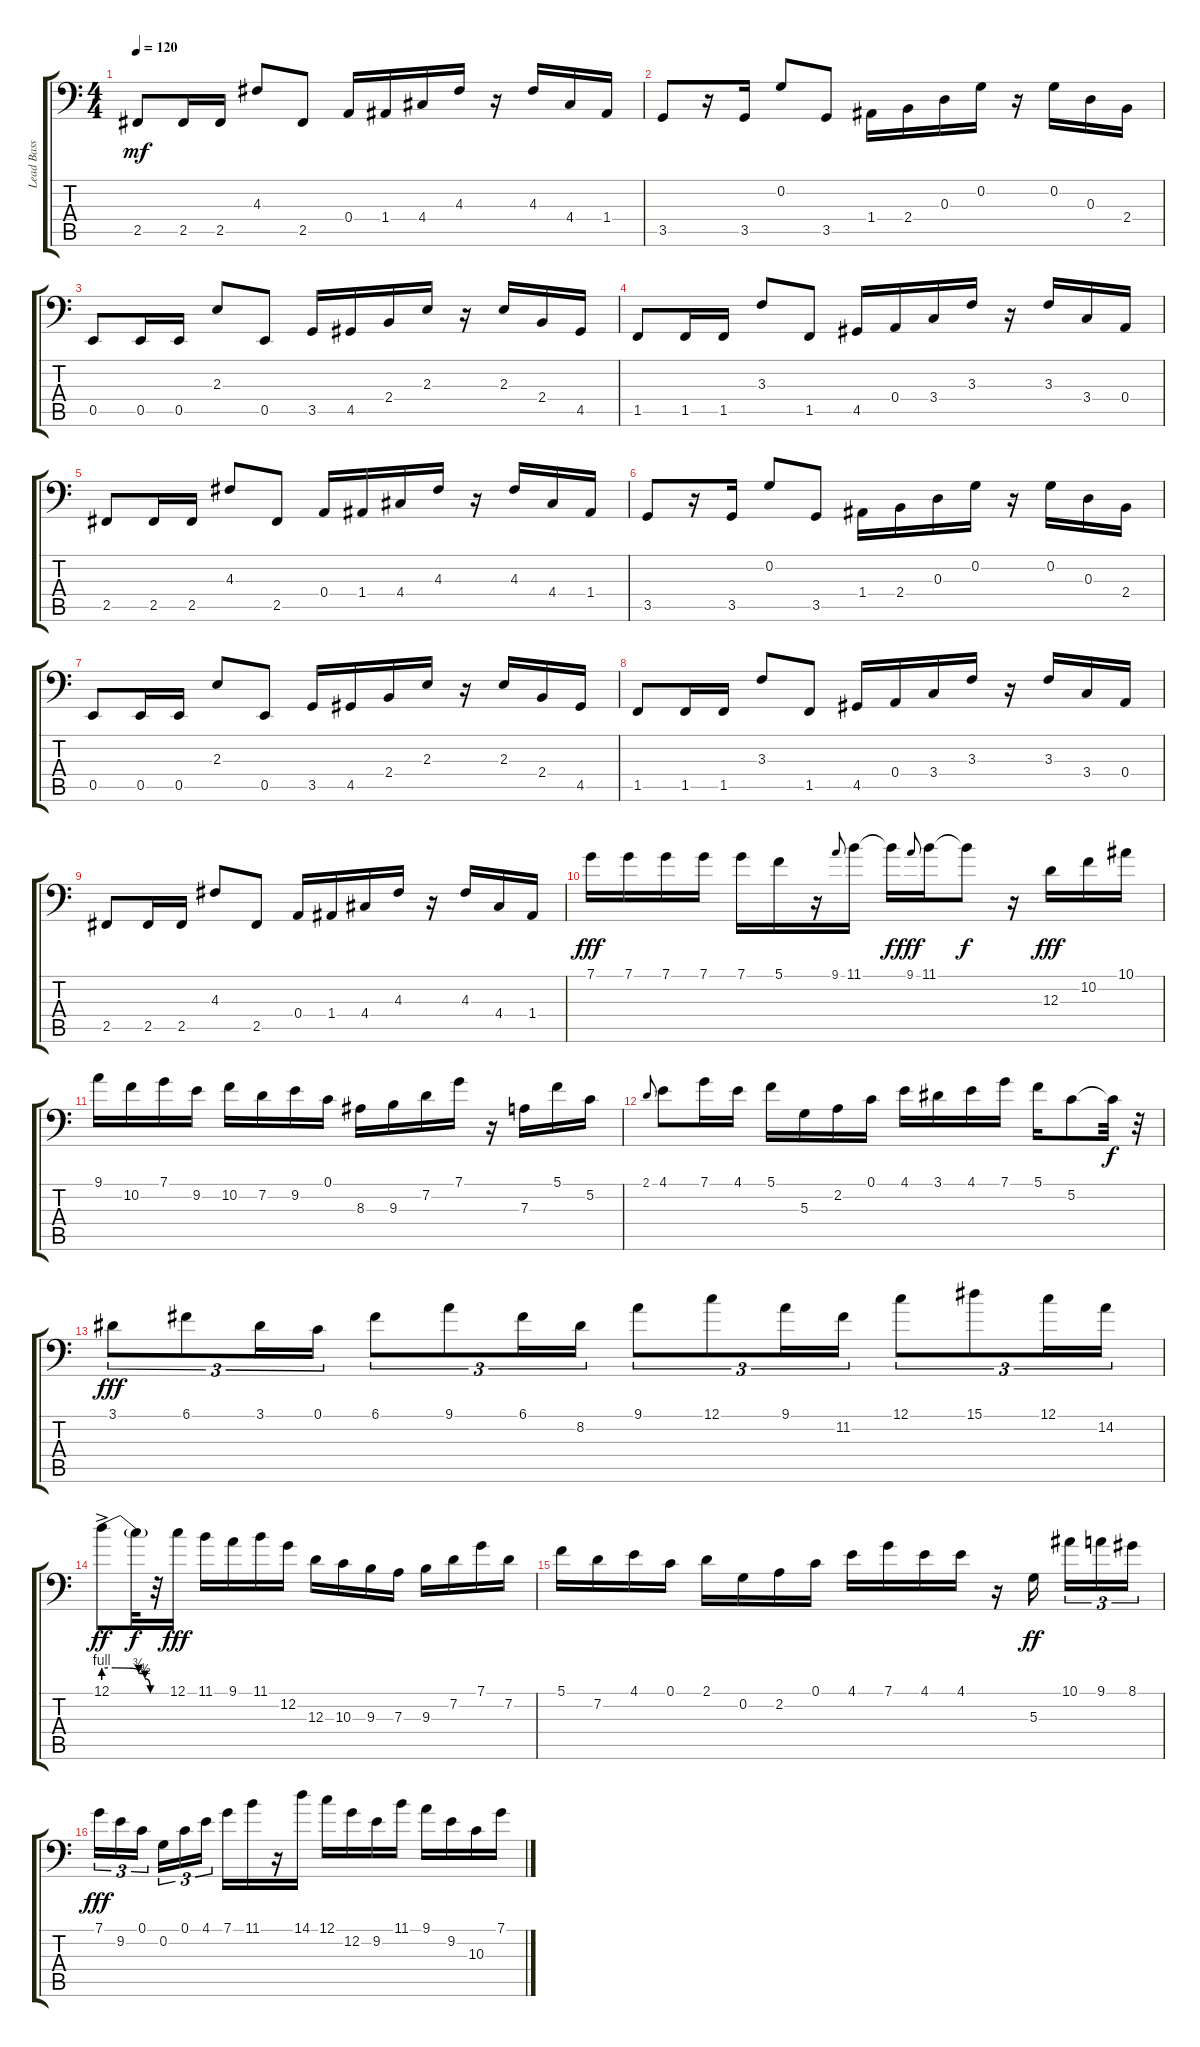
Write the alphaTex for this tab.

\track ("Lead Bass Guitar" "Lead Bass ") {instrument electricbassfinger}
\staff {score tabs}
\tuning (C3 G2 D2 A1 E1 B0) {hide}
\ts (4 4)
\tempo 120
\clef f4
\ks c
2.5.8{dy mf} 2.5.16 2.5.16 4.3.8 2.5.8 0.4.16 1.4.16 4.4.16 4.3.16 r.16 4.3.16 4.4.16 1.4.16 |
3.5.8 r.16 3.5.16 0.2.8 3.5.8 1.4.16 2.4.16 0.3.16 0.2.16 r.16 0.2.16 0.3.16 2.4.16 |
0.5.8 0.5.16 0.5.16 2.3.8 0.5.8 3.5.16 4.5.16 2.4.16 2.3.16 r.16 2.3.16 2.4.16 4.5.16 |
1.5.8 1.5.16 1.5.16 3.3.8 1.5.8 4.5.16 0.4.16 3.4.16 3.3.16 r.16 3.3.16 3.4.16 0.4.16 |
2.5.8 2.5.16 2.5.16 4.3.8 2.5.8 0.4.16 1.4.16 4.4.16 4.3.16 r.16 4.3.16 4.4.16 1.4.16 |
3.5.8 r.16 3.5.16 0.2.8 3.5.8 1.4.16 2.4.16 0.3.16 0.2.16 r.16 0.2.16 0.3.16 2.4.16 |
0.5.8 0.5.16 0.5.16 2.3.8 0.5.8 3.5.16 4.5.16 2.4.16 2.3.16 r.16 2.3.16 2.4.16 4.5.16 |
1.5.8 1.5.16 1.5.16 3.3.8 1.5.8 4.5.16 0.4.16 3.4.16 3.3.16 r.16 3.3.16 3.4.16 0.4.16 |
2.5.8 2.5.16 2.5.16 4.3.8 2.5.8 0.4.16 1.4.16 4.4.16 4.3.16 r.16 4.3.16 4.4.16 1.4.16 |
7.1.16{dy fff} 7.1.16 7.1.16 7.1.16 7.1.16 5.1.16 r.16 9.1.8{gr onbeat} 11.1.16 11.1{t}.16{dy f} 9.1.8{gr onbeat dy fff} 11.1.16 11.1{t}.8{dy f} r.16 12.3.16{dy fff} 10.2.16 10.1.16 |
9.1.16 10.2.16 7.1.16 9.2.16 10.2.16 7.2.16 9.2.16 0.1.16 8.3.16 9.3.16 7.2.16 7.1.16 r.16 7.3.16 5.1.16 5.2.16 |
2.1.8{gr onbeat} 4.1.8 7.1.16 4.1.16 5.1.16 5.3.16 2.2.16 0.1.16 4.1.16 3.1.16 4.1.16 7.1.16 5.1.16 5.2.8 5.2{t}.32{dy f} r.32 |
3.1.8{tu (3 2) dy fff} 6.1.8{tu (3 2)} 3.1.16{tu (3 2)} 0.1.16{tu (3 2)} 6.1.8{tu (3 2)} 9.1.8{tu (3 2)} 6.1.16{tu (3 2)} 8.2.16{tu (3 2)} 9.1.8{tu (3 2)} 12.1.8{tu (3 2)} 9.1.16{tu (3 2)} 11.2.16{tu (3 2)} 12.1.8{tu (3 2)} 15.1.8{tu (3 2)} 12.1.16{tu (3 2)} 14.2.16{tu (3 2)} |
12.1{be (custom 0 4 15 4 45 3 53 2 60 0) ac}.8{dy ff} 12.1{t}.32{dy f} r.32 12.1.16{dy fff} 11.1.16 9.1.16 11.1.16 12.2.16 12.3.16 10.3.16 9.3.16 7.3.16 9.3.16 7.2.16 7.1.16 7.2.16 |
5.1.16 7.2.16 4.1.16 0.1.16 2.1.16 0.2.16 2.2.16 0.1.16 4.1.16 7.1.16 4.1.16 4.1.16 r.16 5.3.16{dy ff beam splitsecondary} 10.1.16{tu (3 2)} 9.1.16{tu (3 2)} 8.1.16{tu (3 2)} |
7.1.16{tu (3 2) dy fff} 9.2.16{tu (3 2)} 0.1.16{tu (3 2) beam splitsecondary} 0.2.16{tu (3 2)} 0.1.16{tu (3 2)} 4.1.16{tu (3 2)} 7.1.16 11.1.16 r.16 14.1.16 12.1.16 12.2.16 9.2.16 11.1.16 9.1.16 9.2.16 10.3.16 7.1.16
